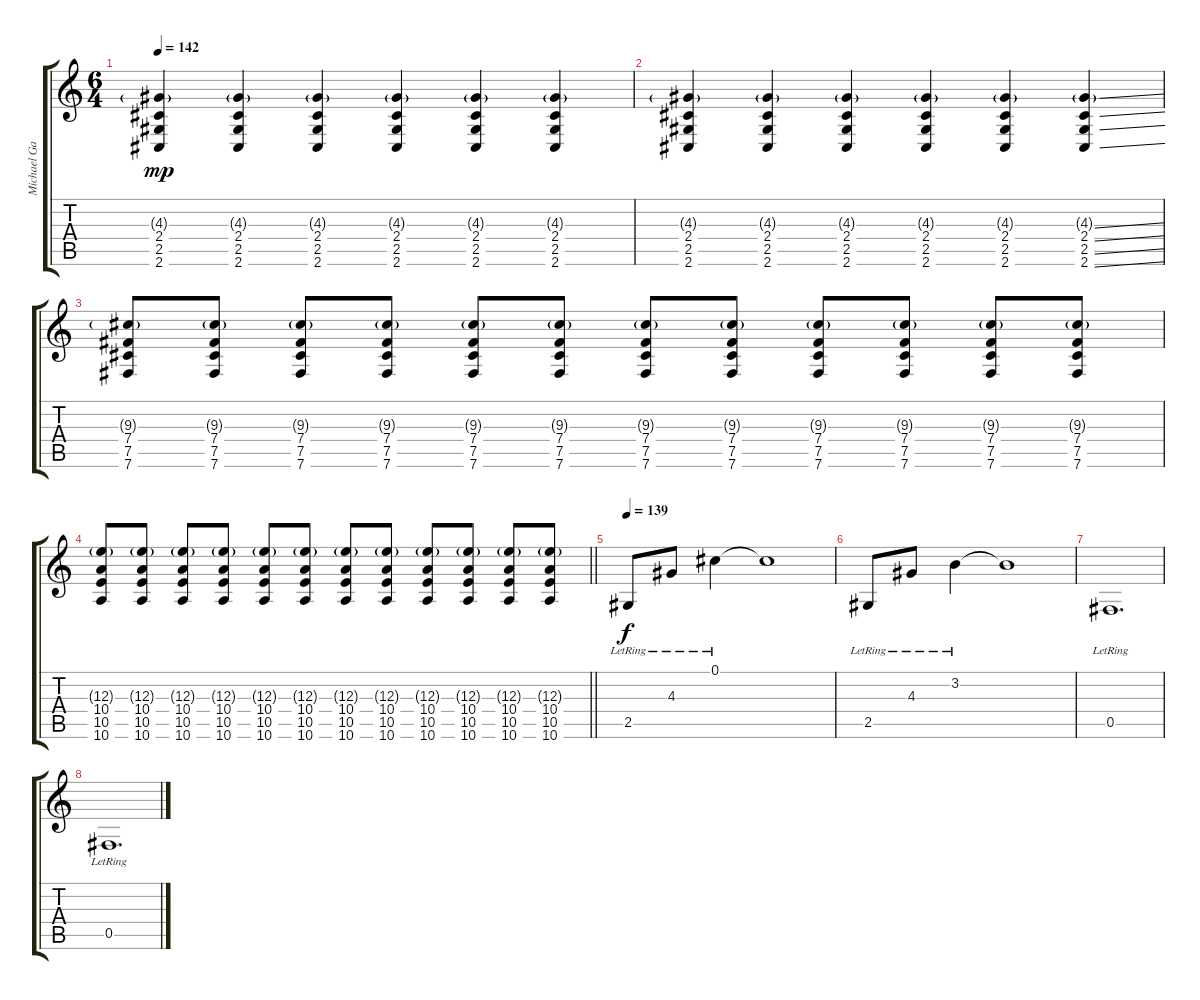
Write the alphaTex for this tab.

\track ("Michael Gallagher" "Michael Ga") {instrument distortionguitar}
\staff {score tabs}
\tuning (Db4 Ab3 E3 B2 Gb2 B1) {hide}
\ts (6 4)
\tempo 142
\clef g2
\ks c
(4.3{g} 2.4 2.5 2.6).4{dy mp} (4.3{g} 2.4 2.5 2.6).4 (4.3{g} 2.4 2.5 2.6).4 (4.3{g} 2.4 2.5 2.6).4 (4.3{g} 2.4 2.5 2.6).4 (4.3{g} 2.4 2.5 2.6).4 |
(4.3{g} 2.4 2.5 2.6).4 (4.3{g} 2.4 2.5 2.6).4 (4.3{g} 2.4 2.5 2.6).4 (4.3{g} 2.4 2.5 2.6).4 (4.3{g} 2.4 2.5 2.6).4 (4.3{ss g} 2.4{ss} 2.5{ss} 2.6{ss}).4 |
(9.3{g} 7.4 7.5 7.6).8 (9.3{g} 7.4 7.5 7.6).8 (9.3{g} 7.4 7.5 7.6).8 (9.3{g} 7.4 7.5 7.6).8 (9.3{g} 7.4 7.5 7.6).8 (9.3{g} 7.4 7.5 7.6).8 (9.3{g} 7.4 7.5 7.6).8 (9.3{g} 7.4 7.5 7.6).8 (9.3{g} 7.4 7.5 7.6).8 (9.3{g} 7.4 7.5 7.6).8 (9.3{g} 7.4 7.5 7.6).8 (9.3{g} 7.4 7.5 7.6).8 |
\barLineRight lightlight
(12.3{g} 10.4 10.5 10.6).8 (12.3{g} 10.4 10.5 10.6).8 (12.3{g} 10.4 10.5 10.6).8 (12.3{g} 10.4 10.5 10.6).8 (12.3{g} 10.4 10.5 10.6).8 (12.3{g} 10.4 10.5 10.6).8 (12.3{g} 10.4 10.5 10.6).8 (12.3{g} 10.4 10.5 10.6).8 (12.3{g} 10.4 10.5 10.6).8 (12.3{g} 10.4 10.5 10.6).8 (12.3{g} 10.4 10.5 10.6).8 (12.3{g} 10.4 10.5 10.6).8 |
\section ("" "")
\tempo 139
2.5{lr}.8{dy f instrument electricguitarjazz} 4.3{lr}.8 0.1{lr}.4 0.1{t}.1 |
2.5{lr}.8 4.3{lr}.8 3.2{lr}.4 3.2{t}.1 |
0.5{lr}.1{d} |
0.5{lr}.1{d}
